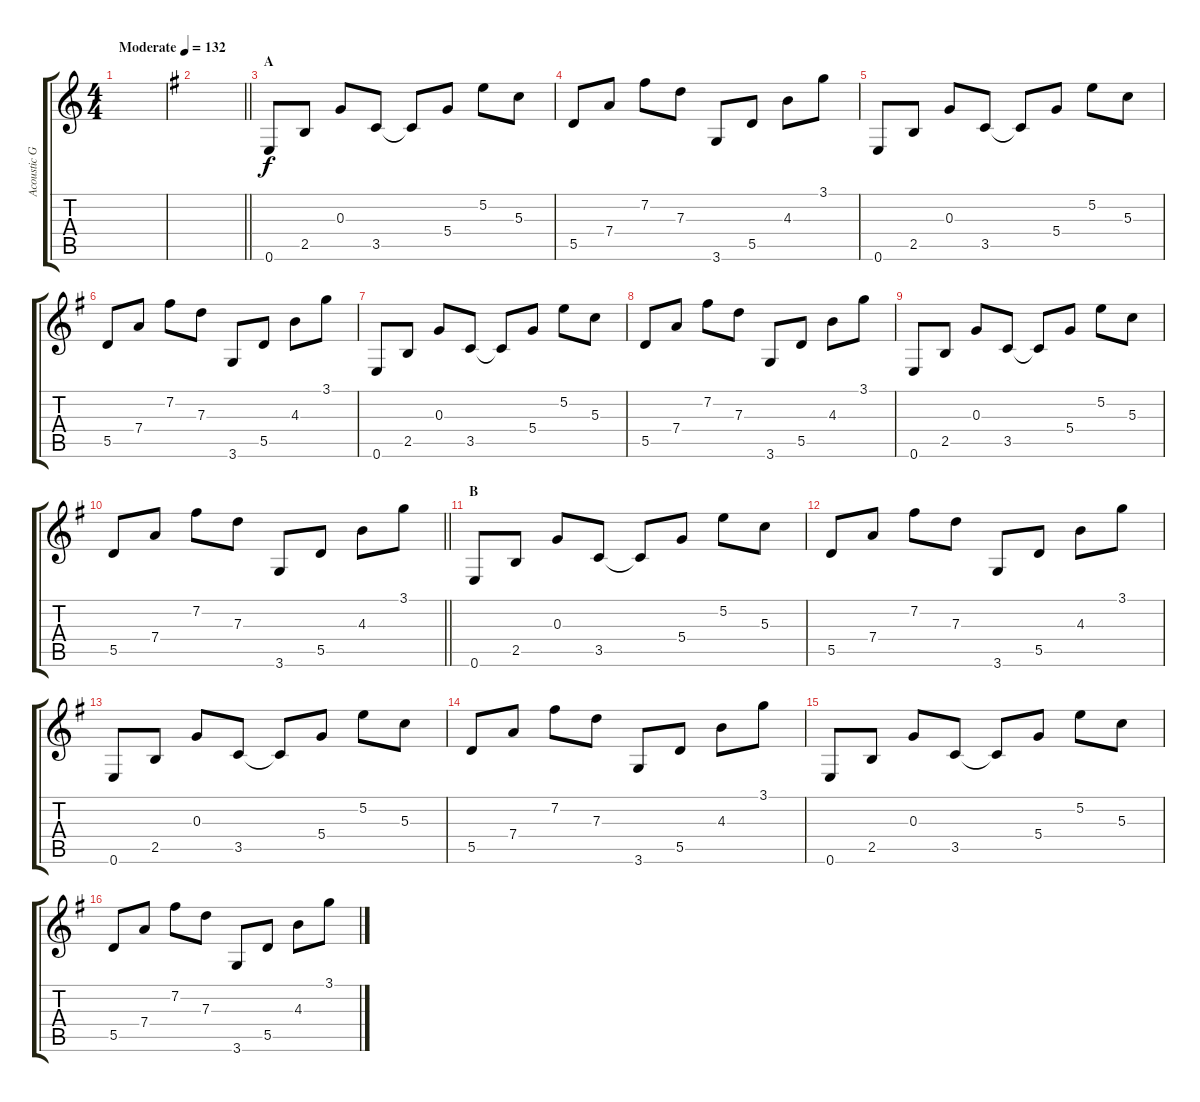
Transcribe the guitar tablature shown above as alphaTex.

\track ("Acoustic Guitar 2" "Acoustic G") {instrument acousticguitarsteel}
\staff {score tabs}
\tuning (E4 B3 G3 D3 A2 E2) {hide}
\ts (4 4)
\tempo (132 "Moderate")
\clef g2
\ks c
|
\barLineRight lightlight
\ks eminor
|
\section ("" "A")
0.6.8 2.5.8 0.3.8 3.5.8 3.5{t}.8 5.4.8 5.2.8 5.3.8 |
5.5.8 7.4.8 7.2.8 7.3.8 3.6.8 5.5.8 4.3.8 3.1.8 |
0.6.8 2.5.8 0.3.8 3.5.8 3.5{t}.8 5.4.8 5.2.8 5.3.8 |
5.5.8 7.4.8 7.2.8 7.3.8 3.6.8 5.5.8 4.3.8 3.1.8 |
0.6.8 2.5.8 0.3.8 3.5.8 3.5{t}.8 5.4.8 5.2.8 5.3.8 |
5.5.8 7.4.8 7.2.8 7.3.8 3.6.8 5.5.8 4.3.8 3.1.8 |
0.6.8 2.5.8 0.3.8 3.5.8 3.5{t}.8 5.4.8 5.2.8 5.3.8 |
\barLineRight lightlight
5.5.8 7.4.8 7.2.8 7.3.8 3.6.8 5.5.8 4.3.8 3.1.8 |
\section ("" "B")
0.6.8 2.5.8 0.3.8 3.5.8 3.5{t}.8 5.4.8 5.2.8 5.3.8 |
5.5.8 7.4.8 7.2.8 7.3.8 3.6.8 5.5.8 4.3.8 3.1.8 |
0.6.8 2.5.8 0.3.8 3.5.8 3.5{t}.8 5.4.8 5.2.8 5.3.8 |
5.5.8 7.4.8 7.2.8 7.3.8 3.6.8 5.5.8 4.3.8 3.1.8 |
0.6.8 2.5.8 0.3.8 3.5.8 3.5{t}.8 5.4.8 5.2.8 5.3.8 |
5.5.8 7.4.8 7.2.8 7.3.8 3.6.8 5.5.8 4.3.8 3.1.8
